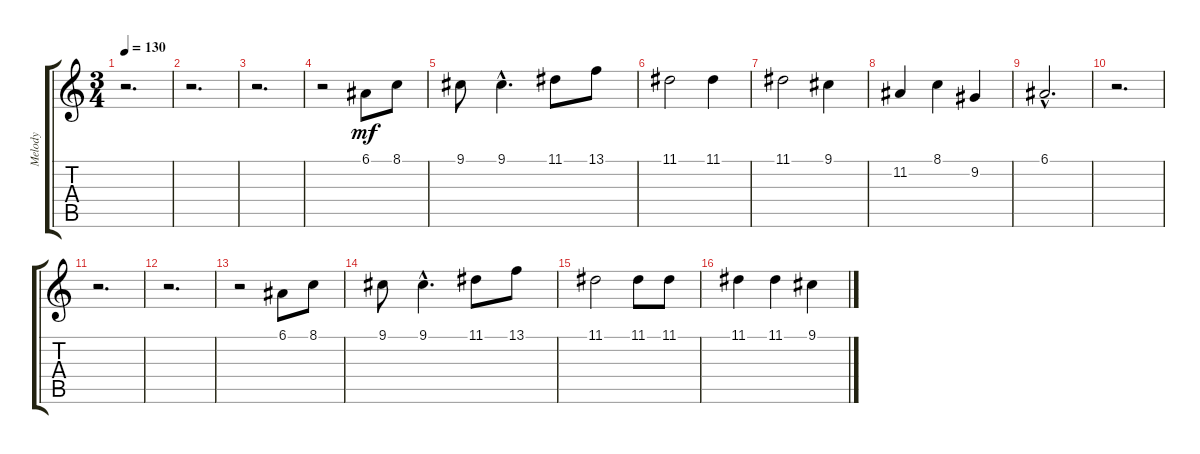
\track ("Melody" "Melody") {instrument panflute}
\staff {score tabs}
\tuning (E4 B3 G3 D3 A2 E2) {hide}
\ts (3 4)
\tempo 130
\clef g2
\ks c
r.2{d dy mf} |
r.2{d} |
r.2{d} |
r.2 6.1.8 8.1.8 |
9.1.8 9.1{hac}.4{d} 11.1.8 13.1.8 |
11.1.2 11.1.4 |
11.1.2 9.1.4 |
11.2.4 8.1.4 9.2.4 |
6.1{hac}.2{d} |
r.2{d} |
r.2{d} |
r.2{d} |
r.2 6.1.8 8.1.8 |
9.1.8 9.1{hac}.4{d} 11.1.8 13.1.8 |
11.1.2 11.1.8 11.1.8 |
11.1.4 11.1.4 9.1.4
